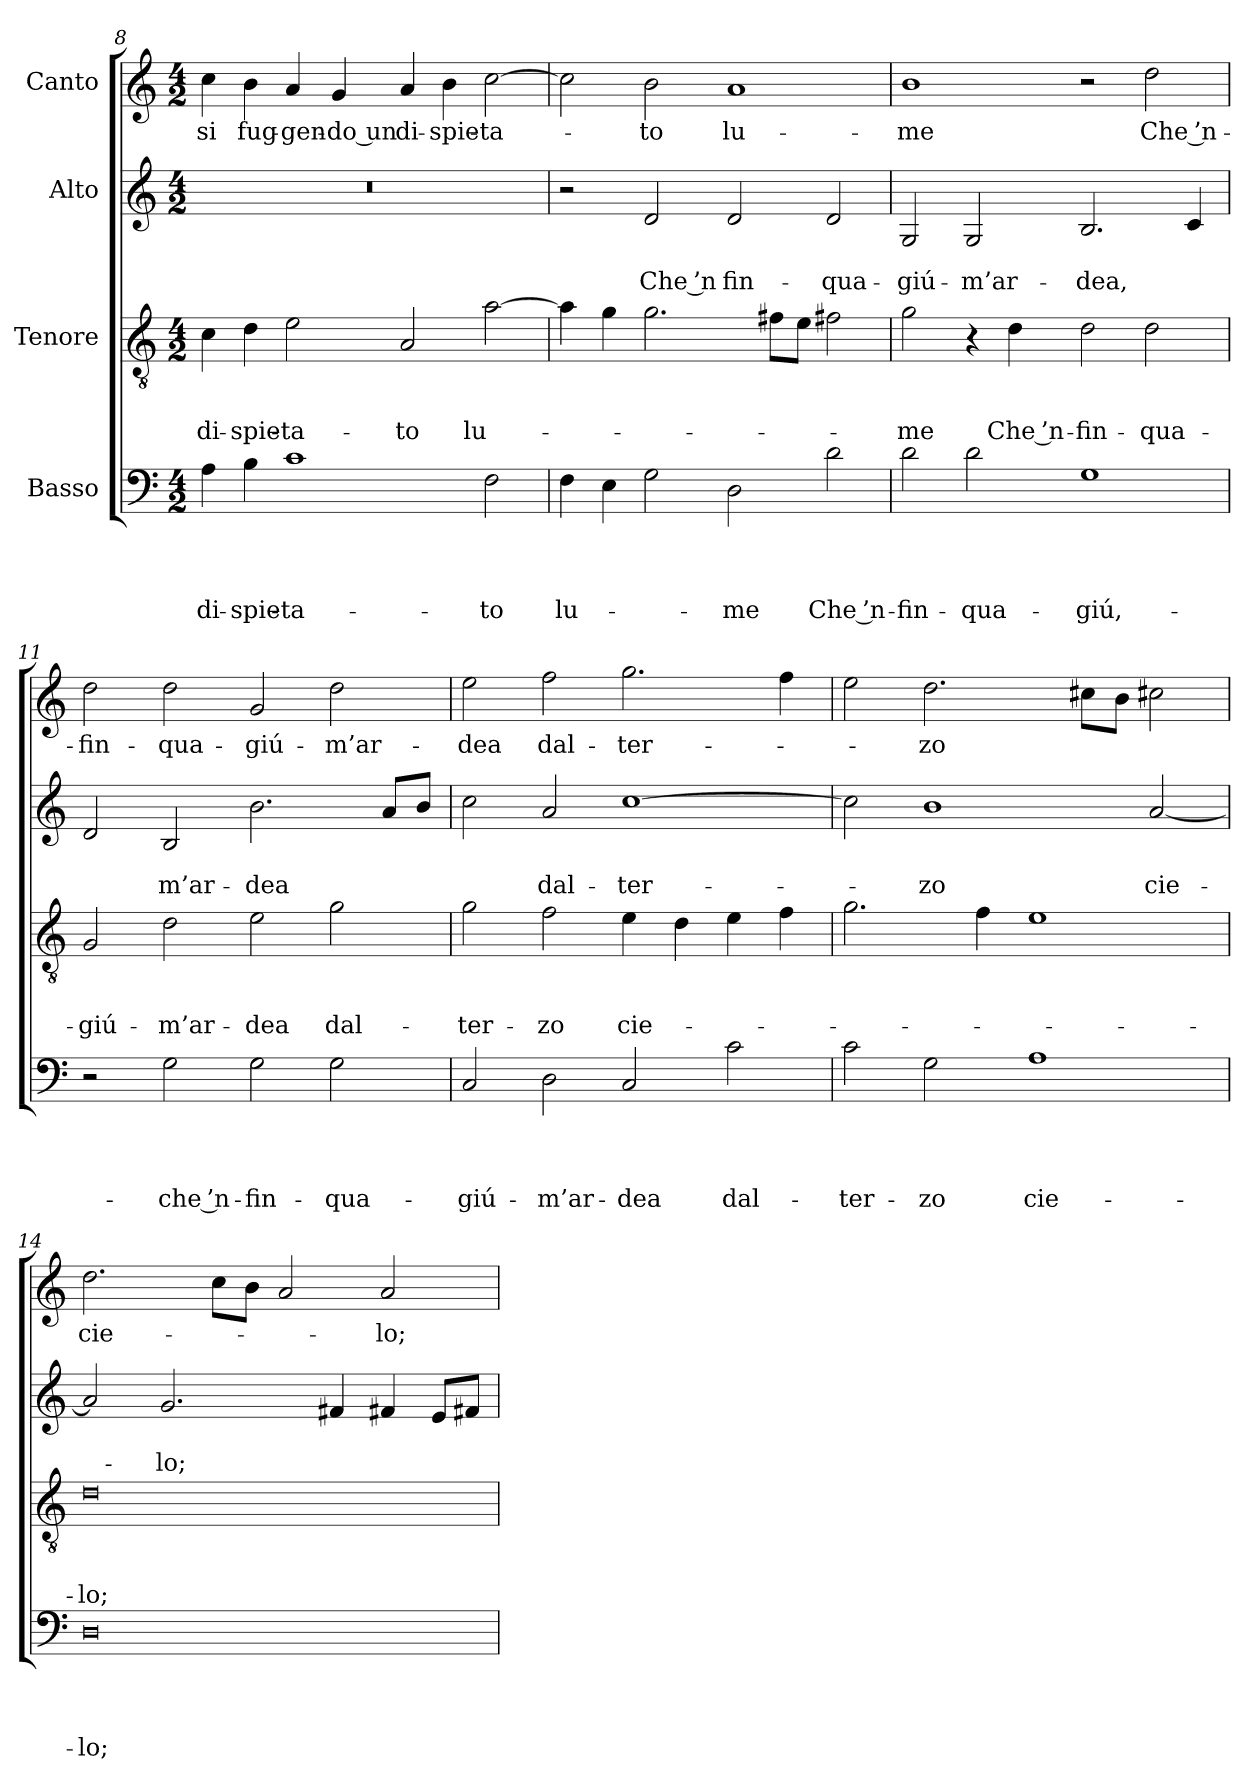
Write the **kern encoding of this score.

**kern	**text	**text	**text	**text	**kern	**text	**text	**text	**kern	**text	**text	**kern	**text
*part4	*part4	*part4	*part4	*part4	*part3	*part3	*part3	*part3	*part2	*part2	*part2	*part1	*part1
*staff4	*staff4	*staff4	*staff4	*staff4	*staff3	*staff3	*staff3	*staff3	*staff2	*staff2	*staff2	*staff1	*staff1
*I"Basso	*	*	*	*	*I"Tenore	*	*	*	*I"Alto	*	*	*I"Canto	*
*clefF4	*	*	*	*	*clefGv2	*	*	*	*clefG2	*	*	*clefG2	*
*k[]	*	*	*	*	*k[]	*	*	*	*k[]	*	*	*k[]	*
*M4/2	*	*	*	*	*M4/2	*	*	*	*M4/2	*	*	*M4/2	*
=8	=8	=8	=8	=8	=8	=8	=8	=8	=8	=8	=8	=8	=8
4A\	.	.	.	di-	4c\	.	.	di-	0r	.	.	4cc\	-si
4B\	.	.	.	-spie-	4d\	.	.	-spie-	.	.	.	4b\	fug-
1c\	.	.	.	-ta-	2e\	.	.	-ta-	.	.	.	4a/	-gen-
.	.	.	.	.	.	.	.	.	.	.	.	4g/	-do un
.	.	.	.	.	2A/	.	.	-to	.	.	.	4a/	di-
.	.	.	.	.	.	.	.	.	.	.	.	4b\	-spie-
2F\	.	.	.	-to	[2a\	.	.	lu-	.	.	.	[2cc\	-ta-
=9	=9	=9	=9	=9	=9	=9	=9	=9	=9	=9	=9	=9	=9
4F\	.	.	.	lu-	4a\]	.	.	.	2r	.	.	2cc\]	.
4E\	.	.	.	.	4g\	.	.	.	.	.	.	.	.
2G\	.	.	.	.	2.g\	.	.	.	2d/	.	-Che ’n	2b\	-to
2D\	.	.	.	-me	.	.	.	.	2d/	.	fin-	1a/	lu-
.	.	.	.	.	8f#X\L	.	.	.	.	.	.	.	.
.	.	.	.	.	8e\J	.	.	.	.	.	.	.	.
2d\	.	.	.	Che ’n-	2f#X\	.	.	.	2d/	.	qua-	.	.
=10	=10	=10	=10	=10	=10	=10	=10	=10	=10	=10	=10	=10	=10
2d\	.	.	.	fin-	2g\	.	.	-me	2G/	.	giú-	1b\	-me
2d\	.	.	.	qua-	4r	.	.	.	2G/	.	m’ar-	.	.
.	.	.	.	.	4d\	.	.	Che ’n-	.	.	.	.	.
1G\	.	.	.	giú,-	2d\	.	.	fin-	2.B/	.	-dea,	2r	.
.	.	.	.	.	2d\	.	.	qua-	.	.	.	2dd\	Che ’n-
.	.	.	.	.	.	.	.	.	4c/	.	.	.	.
=11	=11	=11	=11	=11	=11	=11	=11	=11	=11	=11	=11	=11	=11
2r	.	.	.	.	2G/	.	.	giú-	2d/	.	.	2dd\	fin-
2G\	.	.	.	che ’n-	2d\	.	.	m’ar-	2B/	.	m’ar-	2dd\	qua-
2G\	.	.	.	fin-	2e\	.	.	-dea	2.b\	.	-dea	2g/	giú-
2G\	.	.	.	qua-	2g\	.	.	dal-	.	.	.	2dd\	m’ar-
.	.	.	.	.	.	.	.	.	8a/L	.	.	.	.
.	.	.	.	.	.	.	.	.	8b/J	.	.	.	.
=12	=12	=12	=12	=12	=12	=12	=12	=12	=12	=12	=12	=12	=12
2C/	.	.	.	giú-	2g\	.	.	ter-	2cc\	.	.	2ee\	-dea
2D\	.	.	.	m’ar-	2f\	.	.	-zo	2a/	.	dal-	2ff\	dal-
2C/	.	.	.	-dea	4e\	.	.	cie-	[1cc\	.	ter-	2.gg\	ter-
.	.	.	.	.	4d\	.	.	.	.	.	.	.	.
2c\	.	.	.	dal-	4e\	.	.	.	.	.	.	.	.
.	.	.	.	.	4f\	.	.	.	.	.	.	4ff\	.
=13	=13	=13	=13	=13	=13	=13	=13	=13	=13	=13	=13	=13	=13
2c\	.	.	.	ter-	2.g\	.	.	.	2cc\]	.	.	2ee\	.
2G\	.	.	.	-zo	.	.	.	.	1b\	.	-zo	2.dd\	-zo
.	.	.	.	.	4f\	.	.	.	.	.	.	.	.
1A\	.	.	.	cie-	1e/	.	.	.	.	.	.	.	.
.	.	.	.	.	.	.	.	.	.	.	.	8cc#X\L	.
.	.	.	.	.	.	.	.	.	.	.	.	8b\J	.
.	.	.	.	.	.	.	.	.	[2a/	.	cie-	2cc#X\	.
=14	=14	=14	=14	=14	=14	=14	=14	=14	=14	=14	=14	=14	=14
0D\	.	.	.	-lo;	0d\	.	.	-lo;	2a/]	.	.	2.dd\	cie-
.	.	.	.	.	.	.	.	.	2.g/	.	-lo;	.	.
.	.	.	.	.	.	.	.	.	.	.	.	8cc\L	.
.	.	.	.	.	.	.	.	.	.	.	.	8b\J	.
.	.	.	.	.	.	.	.	.	.	.	.	2a/	.
.	.	.	.	.	.	.	.	.	4f#X/	.	.	.	.
.	.	.	.	.	.	.	.	.	4f#X/	.	.	2a/	-lo;
.	.	.	.	.	.	.	.	.	8e/L	.	.	.	.
.	.	.	.	.	.	.	.	.	8f#X/J	.	.	.	.
=	=	=	=	=	=	=	=	=	=	=	=	=	=
*-	*-	*-	*-	*-	*-	*-	*-	*-	*-	*-	*-	*-	*-
